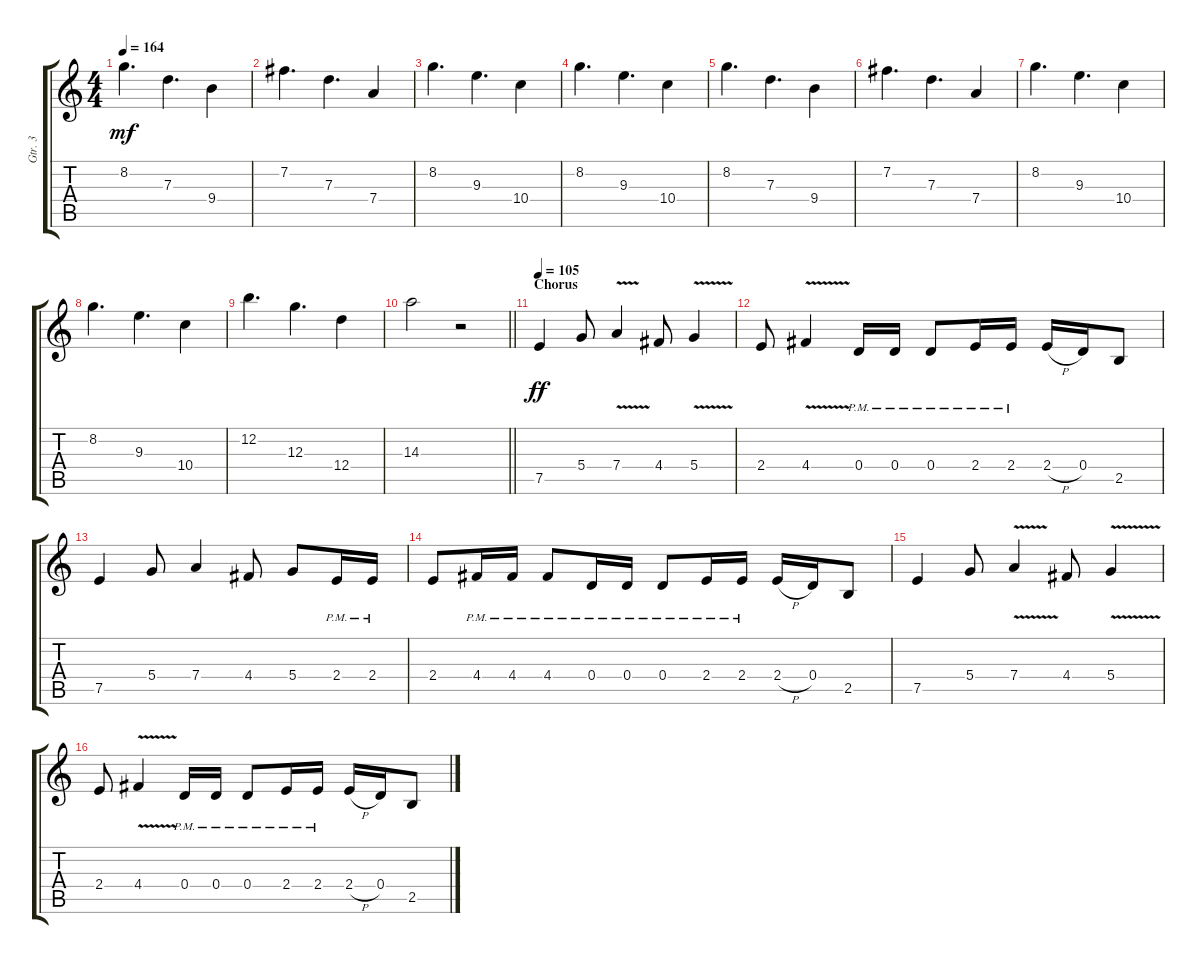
\track ("Gtr. 3" "Gtr. 3") {instrument electricguitarclean}
\staff {score tabs}
\tuning (E4 B3 G3 D3 A2 E2) {hide}
\ts (4 4)
\tempo 164
\clef g2
\ks c
8.2.4{d dy mf} 7.3.4{d} 9.4.4 |
7.2.4{d} 7.3.4{d} 7.4.4 |
8.2.4{d} 9.3.4{d} 10.4.4 |
8.2.4{d} 9.3.4{d} 10.4.4 |
8.2.4{d} 7.3.4{d} 9.4.4 |
7.2.4{d} 7.3.4{d} 7.4.4 |
8.2.4{d} 9.3.4{d} 10.4.4 |
8.2.4{d} 9.3.4{d} 10.4.4 |
12.2.4{d} 12.3.4{d} 12.4.4 |
\barLineRight lightlight
14.3.2 r.2 |
\section ("" "Chorus")
\tempo 105
7.5.4{dy ff} 5.4.8 7.4{v}.4 4.4.8 5.4{v}.4 |
2.4.8 4.4{v}.4 0.4{pm}.16 0.4{pm}.16 0.4{pm}.8 2.4{pm}.16 2.4{pm}.16 2.4{h}.16 0.4.16 2.5.8 |
7.5.4 5.4.8 7.4.4 4.4.8 5.4.8 2.4{pm}.16 2.4{pm}.16 |
2.4.8 4.4{pm}.16 4.4{pm}.16 4.4{pm}.8 0.4{pm}.16 0.4{pm}.16 0.4{pm}.8 2.4{pm}.16 2.4{pm}.16 2.4{h}.16 0.4.16 2.5.8 |
7.5.4 5.4.8 7.4{v}.4 4.4.8 5.4{v}.4 |
2.4.8 4.4{v}.4 0.4{pm}.16 0.4{pm}.16 0.4{pm}.8 2.4{pm}.16 2.4{pm}.16 2.4{h}.16 0.4.16 2.5.8
